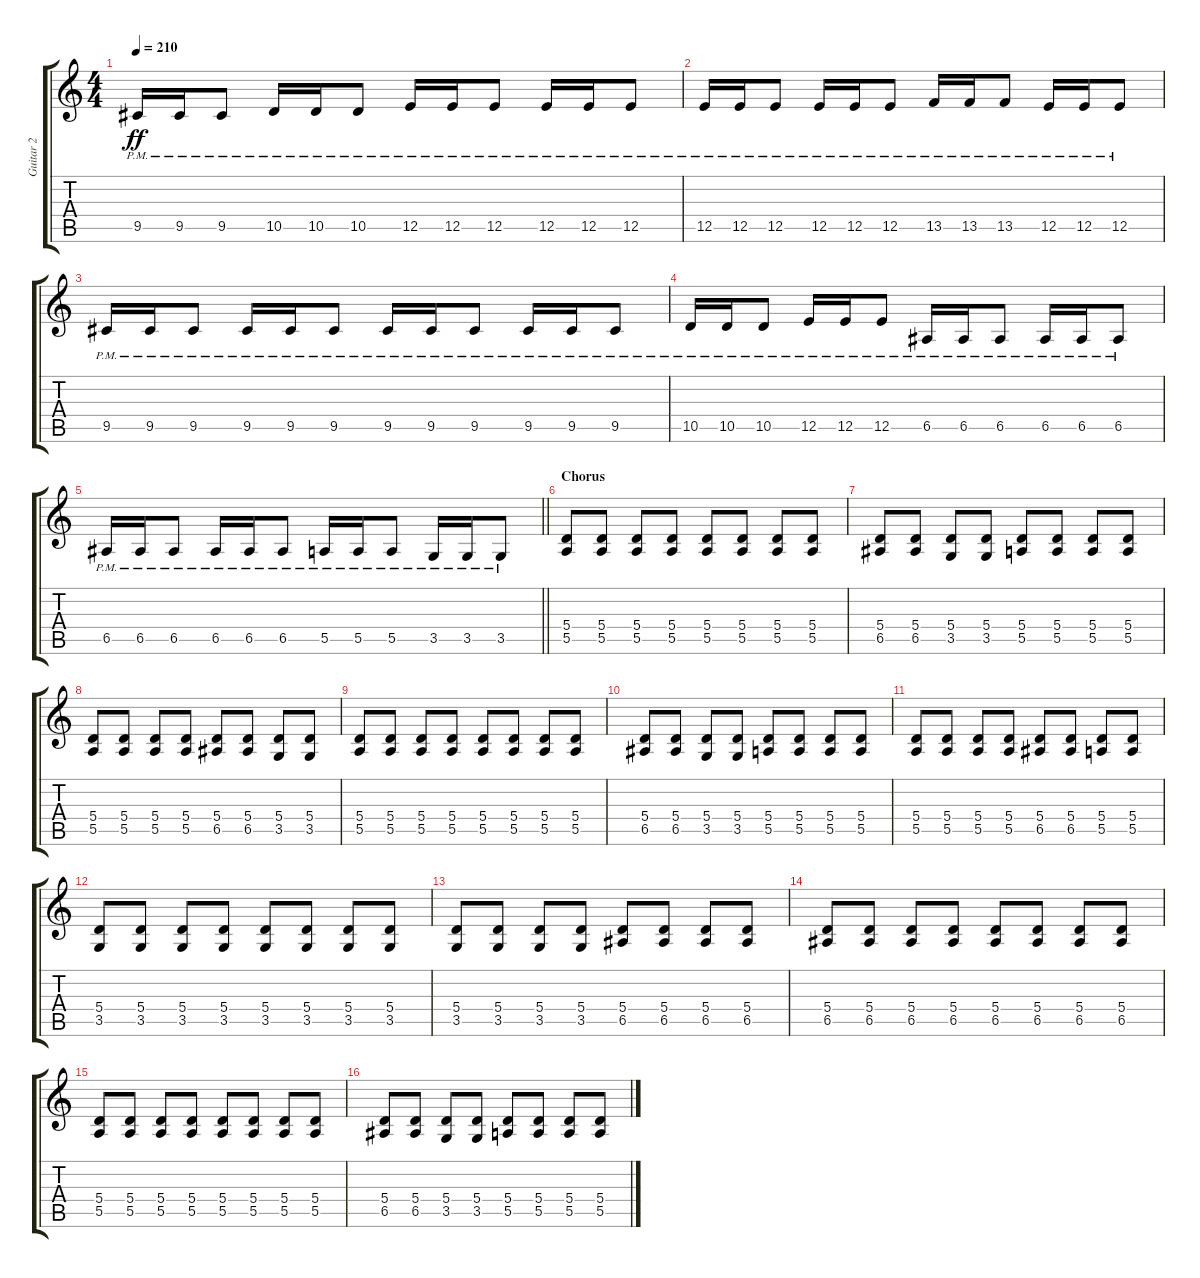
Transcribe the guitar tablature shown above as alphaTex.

\track ("Guitar 2" "Guitar 2") {instrument distortionguitar}
\staff {score tabs}
\tuning (B3 Gb3 D3 A2 E2 B1) {hide}
\ts (4 4)
\tempo 210
\clef g2
\ks c
9.5{pm}.16{dy ff} 9.5{pm}.16 9.5{pm}.8 10.5{pm}.16 10.5{pm}.16 10.5{pm}.8 12.5{pm}.16 12.5{pm}.16 12.5{pm}.8 12.5{pm}.16 12.5{pm}.16 12.5{pm}.8 |
12.5{pm}.16 12.5{pm}.16 12.5{pm}.8 12.5{pm}.16 12.5{pm}.16 12.5{pm}.8 13.5{pm}.16 13.5{pm}.16 13.5{pm}.8 12.5{pm}.16 12.5{pm}.16 12.5{pm}.8 |
9.5{pm}.16 9.5{pm}.16 9.5{pm}.8 9.5{pm}.16 9.5{pm}.16 9.5{pm}.8 9.5{pm}.16 9.5{pm}.16 9.5{pm}.8 9.5{pm}.16 9.5{pm}.16 9.5{pm}.8 |
10.5{pm}.16 10.5{pm}.16 10.5{pm}.8 12.5{pm}.16 12.5{pm}.16 12.5{pm}.8 6.5{pm}.16 6.5{pm}.16 6.5{pm}.8 6.5{pm}.16 6.5{pm}.16 6.5{pm}.8 |
\barLineRight lightlight
6.5{pm}.16 6.5{pm}.16 6.5{pm}.8 6.5{pm}.16 6.5{pm}.16 6.5{pm}.8 5.5{pm}.16 5.5{pm}.16 5.5{pm}.8 3.5{pm}.16 3.5{pm}.16 3.5{pm}.8 |
\section ("" "Chorus")
(5.4 5.5).8 (5.4 5.5).8 (5.4 5.5).8 (5.4 5.5).8 (5.4 5.5).8 (5.4 5.5).8 (5.4 5.5).8 (5.4 5.5).8 |
(5.4 6.5).8 (5.4 6.5).8 (5.4 3.5).8 (5.4 3.5).8 (5.4 5.5).8 (5.4 5.5).8 (5.4 5.5).8 (5.4 5.5).8 |
(5.4 5.5).8 (5.4 5.5).8 (5.4 5.5).8 (5.4 5.5).8 (5.4 6.5).8 (5.4 6.5).8 (5.4 3.5).8 (5.4 3.5).8 |
(5.4 5.5).8 (5.4 5.5).8 (5.4 5.5).8 (5.4 5.5).8 (5.4 5.5).8 (5.4 5.5).8 (5.4 5.5).8 (5.4 5.5).8 |
(5.4 6.5).8 (5.4 6.5).8 (5.4 3.5).8 (5.4 3.5).8 (5.4 5.5).8 (5.4 5.5).8 (5.4 5.5).8 (5.4 5.5).8 |
(5.4 5.5).8 (5.4 5.5).8 (5.4 5.5).8 (5.4 5.5).8 (5.4 6.5).8 (5.4 6.5).8 (5.4 5.5).8 (5.4 5.5).8 |
(5.4 3.5).8 (5.4 3.5).8 (5.4 3.5).8 (5.4 3.5).8 (5.4 3.5).8 (5.4 3.5).8 (5.4 3.5).8 (5.4 3.5).8 |
(5.4 3.5).8 (5.4 3.5).8 (5.4 3.5).8 (5.4 3.5).8 (5.4 6.5).8 (5.4 6.5).8 (5.4 6.5).8 (5.4 6.5).8 |
(5.4 6.5).8 (5.4 6.5).8 (5.4 6.5).8 (5.4 6.5).8 (5.4 6.5).8 (5.4 6.5).8 (5.4 6.5).8 (5.4 6.5).8 |
(5.4 5.5).8 (5.4 5.5).8 (5.4 5.5).8 (5.4 5.5).8 (5.4 5.5).8 (5.4 5.5).8 (5.4 5.5).8 (5.4 5.5).8 |
(5.4 6.5).8 (5.4 6.5).8 (5.4 3.5).8 (5.4 3.5).8 (5.4 5.5).8 (5.4 5.5).8 (5.4 5.5).8 (5.4 5.5).8
